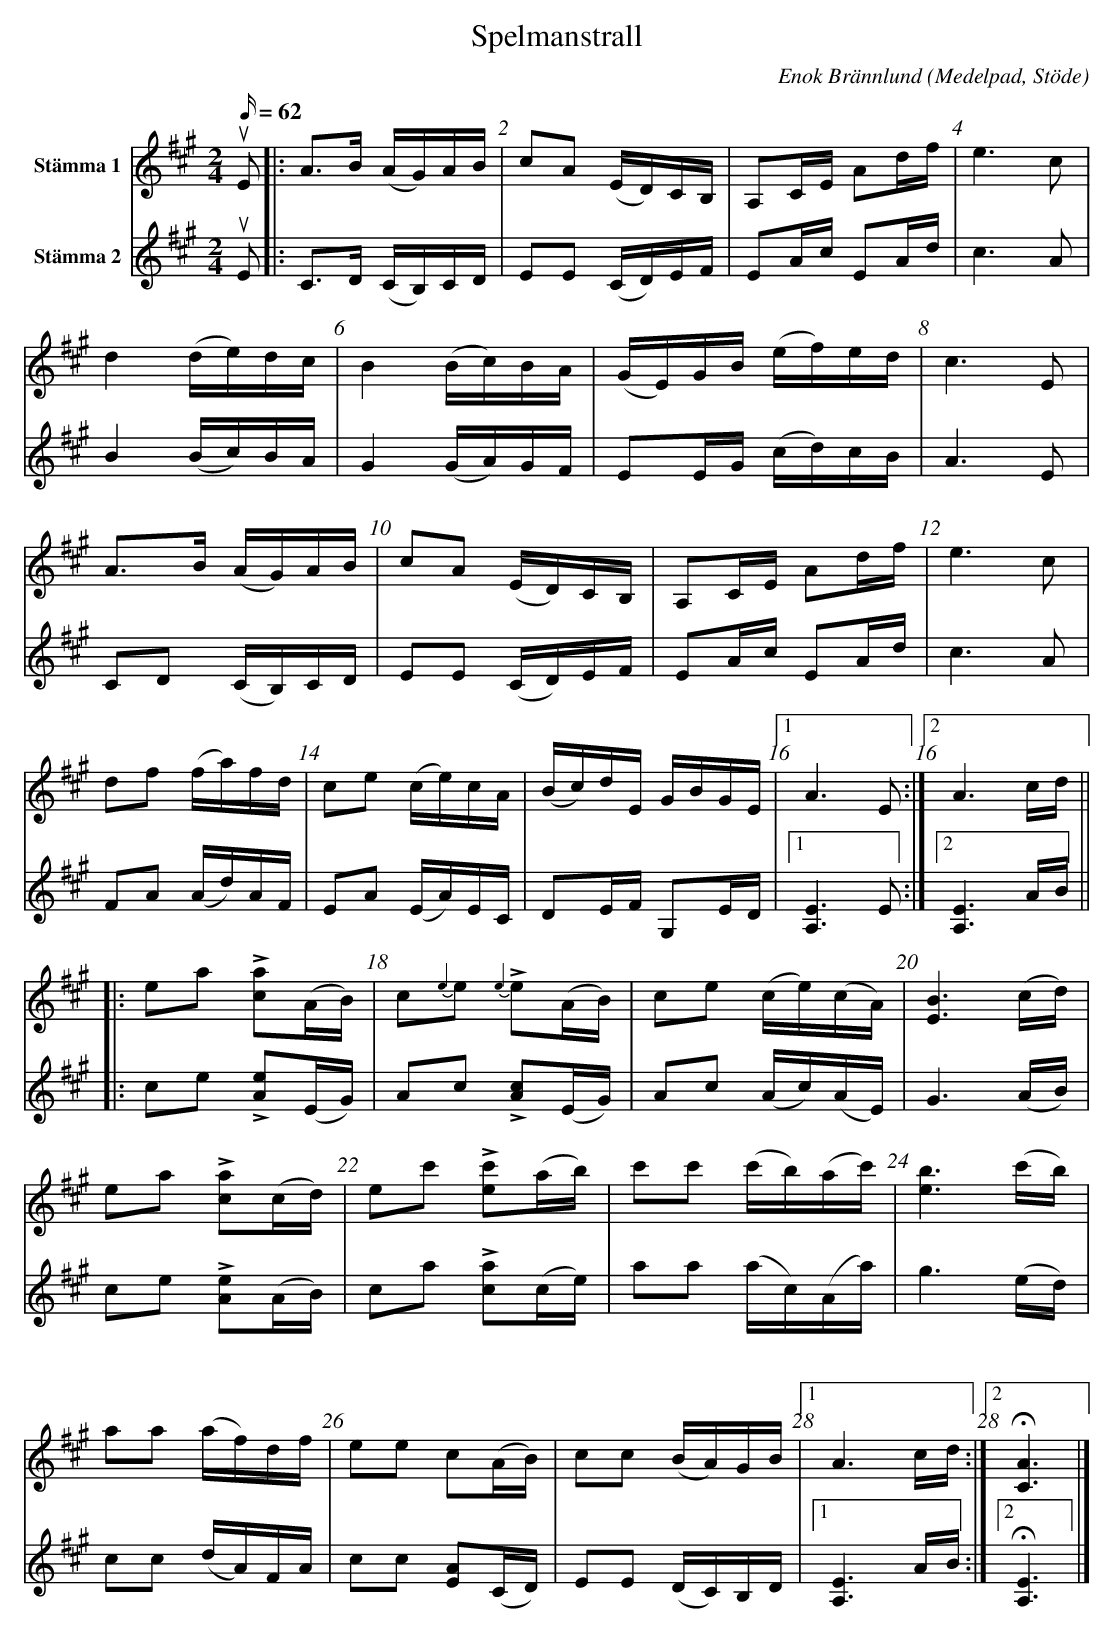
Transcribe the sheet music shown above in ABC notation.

X:1
T: Spelmanstrall
M: 2/4
L: 1/16
C: Enok Brännlund
O: Medelpad, Stöde
Q: 62
V:1 name="Stämma 1"
V:2 name="Stämma 2"
K: A
[V:1] uE2 \
[V:2] uE2 \
[V:1]|: A3B     (AG)AB    | c2A2         (ED)CB,  | A,2CE   A2df     | e6     c2   |
[V:2]|: C3D     (CB,)CD   | E2E2         (CD)EF   | E2Ac    E2Ad     | c6     A2   |
[V:1]   d4      (de)dc    | B4           (Bc)BA   | (GE)GB (ef)ed    | c6     E2   |
[V:2]   B4      (Bc)BA    | G4           (GA)GF   | E2EG   (cd)cB    | A6     E2   |
[V:1]   A3B     (AG)AB    | c2A2         (ED)CB,  | A,2CE   A2df     | e6     c2   |
[V:2]   C2D2    (CB,)CD   | E2E2         (CD)EF   | E2Ac    E2Ad     | c6     A2   |
[V:1]   d2f2    (fa)fd    | c2e2         (ce)cA   | (Bc)dE  GBGE     |1 A6    E2  :|2 A6    cd ||
[V:2]   F2A2    (Ad)AF    | E2A2         (EA)EC   | D2EF    G,2ED    |1[A,E]6 E2  :|2[A,E]6 AB ||
[V:1]|: e2a2 +>+[ca]2(AB) | c2{e2}e2 {e2}+>+e2(AB)| c2e2   (ce)(cA)  | [EB]6 (cd)  |
[V:2]|: c2e2 +>+[Ae]2(EG) | A2c2     +>+[Ac]2(EG) | A2c2   (Ac)(AE)  | G6    (AB)  |
[V:1]   e2a2 +>+[ca]2(cd) | e2c'2    +>+[ec']2(ab)| c'2c'2 (c'b)(ac')| [eb]6 (c'b) |
[V:2]   c2e2 +>+[Ae]2(AB) | c2a2     +>+[ca]2(ce) | a2a2   (ac)(Aa)  | g6    (ed)  |
[V:1]   a2a2    (af)df    | e2e2         c2(AB)   | c2c2   (BA)GB    |1A6     cd  :|2H[CA]6 |]
[V:2]   c2c2    (dA)FA    | c2c2        [EA]2(CD) | E2E2   (DC)B,D   |1[A,E]6 AB  :|2H[A,E]6|]
